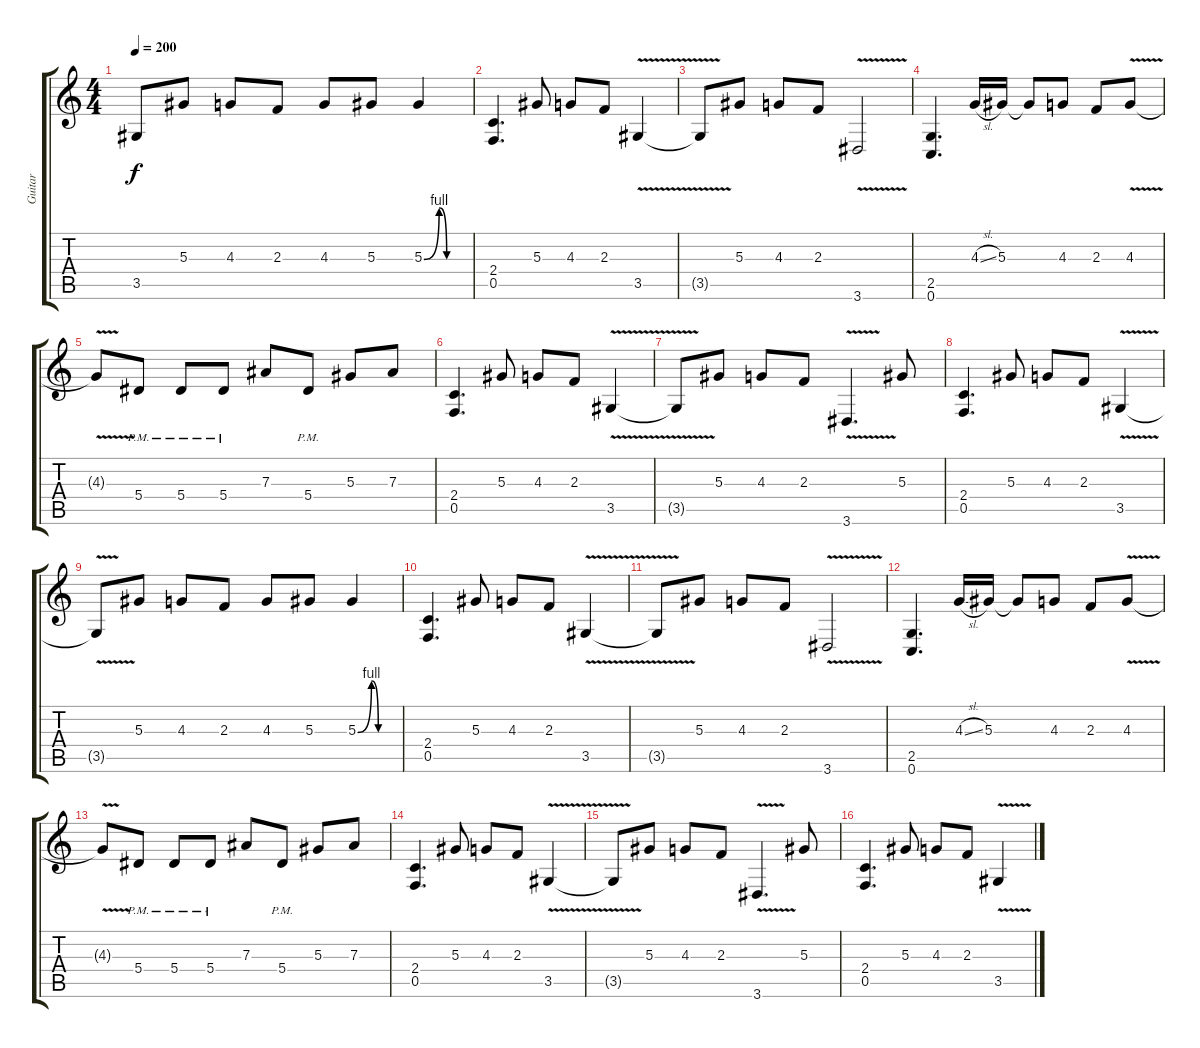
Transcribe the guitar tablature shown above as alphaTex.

\track ("Guitar" "Guitar") {instrument distortionguitar}
\staff {score tabs}
\tuning (C4 G3 Eb3 Bb2 F2 C2) {hide}
\ts (4 4)
\tempo 200
\clef g2
\ks c
3.5{t}.8{dy f} 5.3.8 4.3.8 2.3.8 4.3.8 5.3.8 5.3{be (custom 0 0 20 4 30 0 60 0)}.4 |
(2.4 0.5).4{d} 5.3.8 4.3.8 2.3.8 3.5{v}.4 |
3.5{t}.8 5.3.8 4.3.8 2.3.8 3.6{v}.2 |
(2.5 0.6).4{d} 4.3{sl}.16 5.3.16 5.3{t}.8 4.3.8 2.3.8 4.3{v}.8 |
4.3{t}.8 5.4{pm}.8 5.4{pm}.8 5.4{pm}.8 7.3.8 5.4{pm}.8 5.3.8 7.3.8 |
(2.4 0.5).4{d} 5.3.8 4.3.8 2.3.8 3.5{v}.4 |
3.5{t}.8 5.3.8 4.3.8 2.3.8 3.6{v}.4{d} 5.3.8 |
(2.4 0.5).4{d} 5.3.8 4.3.8 2.3.8 3.5{v}.4 |
3.5{t}.8 5.3.8 4.3.8 2.3.8 4.3.8 5.3.8 5.3{be (custom 0 0 20 4 30 0 60 0)}.4 |
(2.4 0.5).4{d} 5.3.8 4.3.8 2.3.8 3.5{v}.4 |
3.5{t}.8 5.3.8 4.3.8 2.3.8 3.6{v}.2 |
(2.5 0.6).4{d} 4.3{sl}.16 5.3.16 5.3{t}.8 4.3.8 2.3.8 4.3{v}.8 |
4.3{t}.8 5.4{pm}.8 5.4{pm}.8 5.4{pm}.8 7.3.8 5.4{pm}.8 5.3.8 7.3.8 |
(2.4 0.5).4{d} 5.3.8 4.3.8 2.3.8 3.5{v}.4 |
3.5{t}.8 5.3.8 4.3.8 2.3.8 3.6{v}.4{d} 5.3.8 |
(2.4 0.5).4{d} 5.3.8 4.3.8 2.3.8 3.5{v}.4
